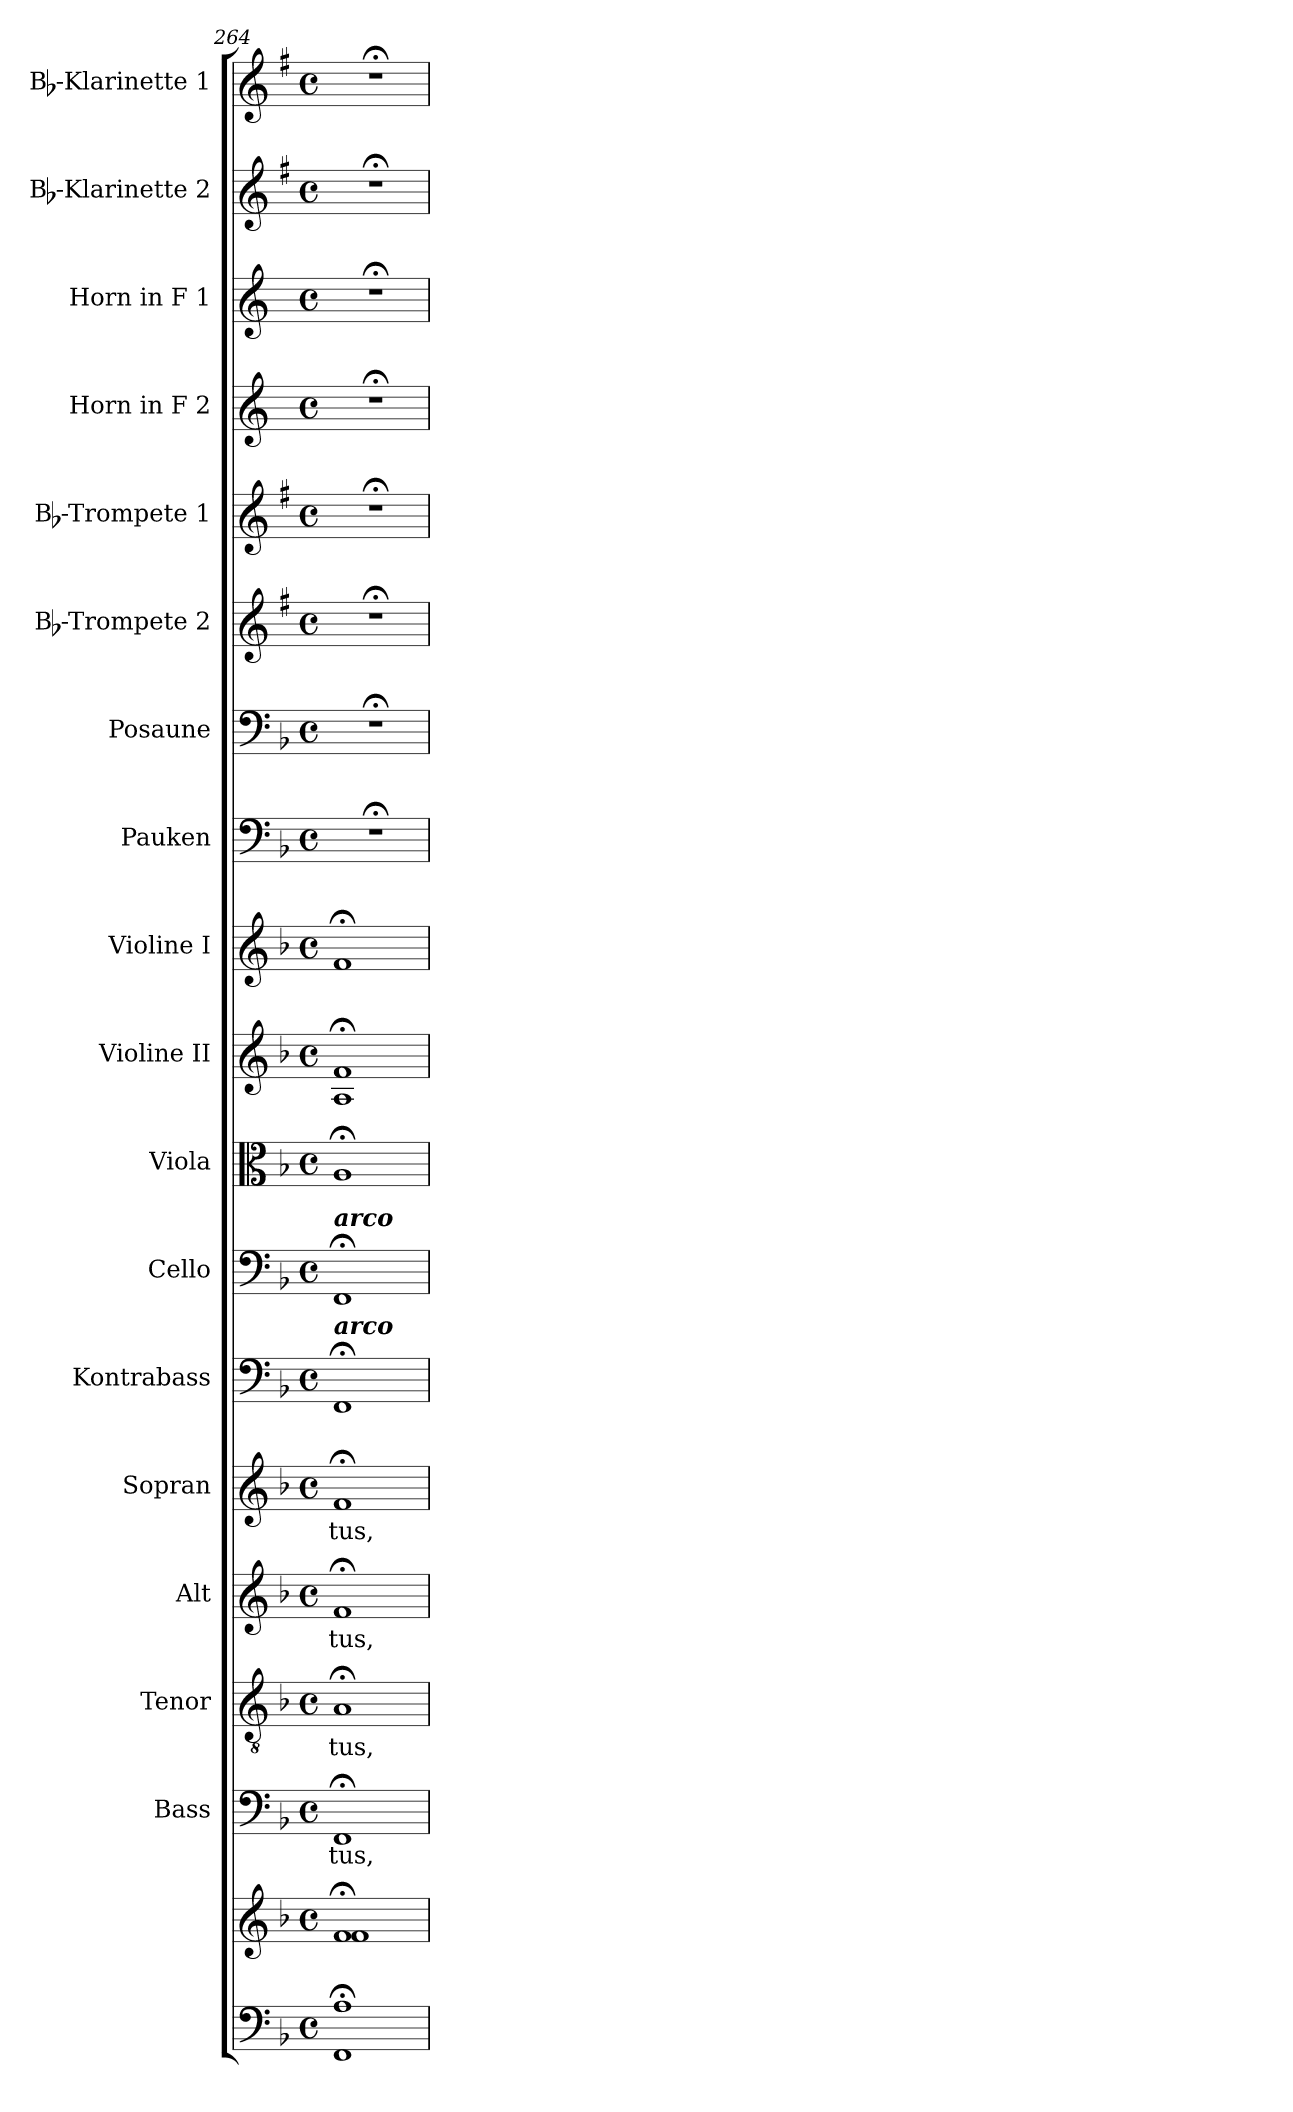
**kern	**kern	**kern	**text	**kern	**text	**kern	**text	**kern	**text	**kern	**kern	**kern	**kern	**kern	**kern	**kern	**kern	**kern	**kern	**kern	**kern	**kern
*part18	*part18	*part17	*part17	*part16	*part16	*part15	*part15	*part14	*part14	*part13	*part12	*part11	*part10	*part9	*part8	*part7	*part6	*part5	*part4	*part3	*part2	*part1
*staff19	*staff18	*staff17	*staff17	*staff16	*staff16	*staff15	*staff15	*staff14	*staff14	*staff13	*staff12	*staff11	*staff10	*staff9	*staff8	*staff7	*staff6	*staff5	*staff4	*staff3	*staff2	*staff1
*	*	*I"Bass	*	*I"Tenor	*	*I"Alt	*	*I"Sopran	*	*I"Kontrabass	*I"Cello	*I"Viola	*I"Violine II	*I"Violine I	*I"Pauken	*I"Posaune	*I"Bb-Trompete 2	*I"Bb-Trompete 1	*I"Horn in F 2	*I"Horn in F 1	*I"Bb-Klarinette 2	*I"Bb-Klarinette 1
*	*	*I'B.	*	*I'T.	*	*I'A.	*	*I'S.	*	*I'Kb.	*	*I'Vla.	*I'Vl. II	*I'Vl. I	*I'Pk.	*I'Pos.	*I'Bb Trp. 2	*I'Bb Trp. 1	*	*	*I'Bb Kl. 2	*I'Bb Kl. 1
*clefF4	*clefG2	*clefF4	*	*clefGv2	*	*clefG2	*	*clefG2	*	*clefF4	*clefF4	*clefC3	*clefG2	*clefG2	*clefF4	*clefF4	*clefG2	*clefG2	*clefG2	*clefG2	*clefG2	*clefG2
*	*	*	*	*	*	*	*	*	*	*ITrd7c12	*	*	*	*	*	*	*ITrd1c2	*ITrd1c2	*ITrd4c7	*ITrd4c7	*ITrd1c2	*ITrd1c2
*k[b-]	*k[b-]	*k[b-]	*	*k[b-]	*	*k[b-]	*	*k[b-]	*	*k[b-]	*k[b-]	*k[b-]	*k[b-]	*k[b-]	*k[b-]	*k[b-]	*k[b-]	*k[b-]	*k[b-]	*k[b-]	*k[b-]	*k[b-]
*F:	*F:	*F:	*	*F:	*	*F:	*	*F:	*	*F:	*F:	*F:	*F:	*F:	*F:	*F:	*F:	*F:	*F:	*F:	*F:	*F:
*M4/4	*M4/4	*M4/4	*	*M4/4	*	*M4/4	*	*M4/4	*	*M4/4	*M4/4	*M4/4	*M4/4	*M4/4	*M4/4	*M4/4	*M4/4	*M4/4	*M4/4	*M4/4	*M4/4	*M4/4
*met(c)	*met(c)	*met(c)	*	*met(c)	*	*met(c)	*	*met(c)	*	*met(c)	*met(c)	*met(c)	*met(c)	*met(c)	*met(c)	*met(c)	*met(c)	*met(c)	*met(c)	*met(c)	*met(c)	*met(c)
=264	=264	=264	=264	=264	=264	=264	=264	=264	=264	=264	=264	=264	=264	=264	=264	=264	=264	=264	=264	=264	=264	=264
*^	*^	*	*	*	*	*	*	*	*	*	*	*	*	*	*	*	*	*	*	*	*	*
!	!	!	!	!	!	!	!	!	!	!	!	!	!LO:TX:a:Bi:t=arco	!	!	!	!	!	!	!	!	!	!	!
!	!	!	!	!	!	!	!	!	!	!	!	!LO:TX:a:Bi:t=arco	!	!	!	!	!	!	!	!	!	!	!	!
!	!	!	!	!	!LO:LY:b	!	!LO:LY:b	!	!LO:LY:b	!	!LO:LY:b	!	!	!	!	!	!	!	!	!	!	!	!	!
1A;	1FF	1f;<	1f	1FF;<	-tus,	1A;<	-tus,	1f;<	-tus,	1f;<	-tus,	1FFF;<	1FF;<	1A;<	1A;< 1f;<	1f;<	1r;<	1r;<	1r;<	1r;<	1r;<	1r;<	1r;<	1r;<
*v	*v	*	*	*	*	*	*	*	*	*	*	*	*	*	*	*	*	*	*	*	*	*	*	*
*	*v	*v	*	*	*	*	*	*	*	*	*	*	*	*	*	*	*	*	*	*	*	*	*
=	=	=	=	=	=	=	=	=	=	=	=	=	=	=	=	=	=	=	=	=	=	=
*-	*-	*-	*-	*-	*-	*-	*-	*-	*-	*-	*-	*-	*-	*-	*-	*-	*-	*-	*-	*-	*-	*-
